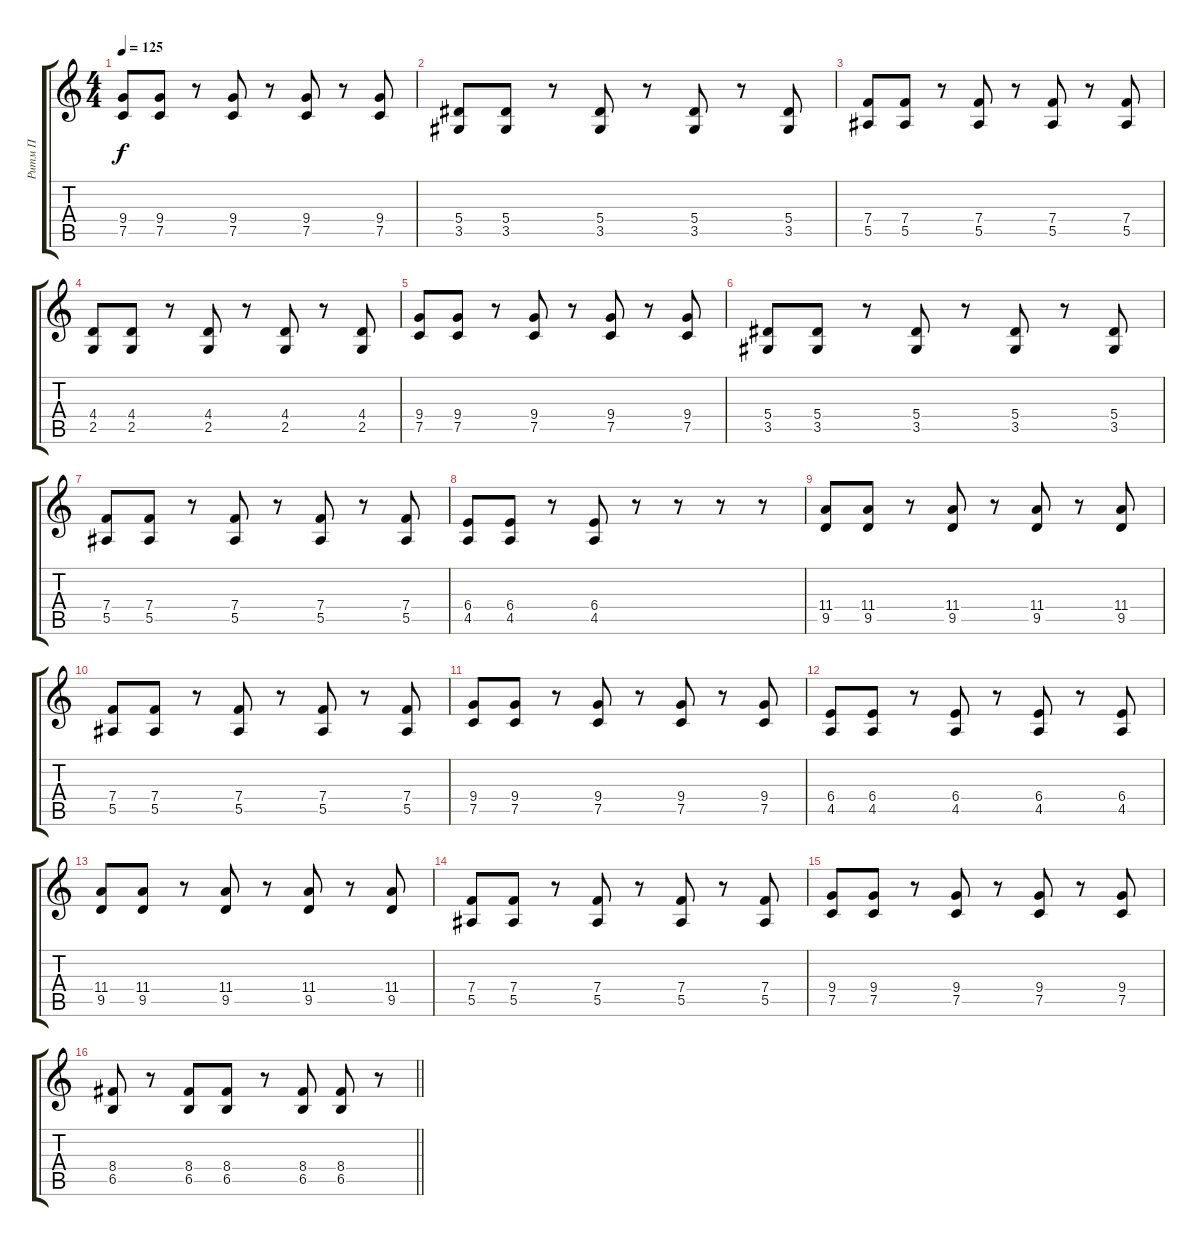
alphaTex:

\track ("Ритм П" "Ритм П") {instrument overdrivenguitar}
\staff {score tabs}
\tuning (C4 G3 Eb3 Bb2 F2 C2) {hide}
\ts (4 4)
\tempo 125
\clef g2
\ks c
(9.4 7.5).8{dy f} (9.4 7.5).8 r.8 (9.4 7.5).8 r.8 (9.4 7.5).8 r.8 (9.4 7.5).8 |
(5.4 3.5).8 (5.4 3.5).8 r.8 (5.4 3.5).8 r.8 (5.4 3.5).8 r.8 (5.4 3.5).8 |
(7.4 5.5).8 (7.4 5.5).8 r.8 (7.4 5.5).8 r.8 (7.4 5.5).8 r.8 (7.4 5.5).8 |
(4.4 2.5).8 (4.4 2.5).8 r.8 (4.4 2.5).8 r.8 (4.4 2.5).8 r.8 (4.4 2.5).8 |
(9.4 7.5).8 (9.4 7.5).8 r.8 (9.4 7.5).8 r.8 (9.4 7.5).8 r.8 (9.4 7.5).8 |
(5.4 3.5).8 (5.4 3.5).8 r.8 (5.4 3.5).8 r.8 (5.4 3.5).8 r.8 (5.4 3.5).8 |
(7.4 5.5).8 (7.4 5.5).8 r.8 (7.4 5.5).8 r.8 (7.4 5.5).8 r.8 (7.4 5.5).8 |
(6.4 4.5).8 (6.4 4.5).8 r.8 (6.4 4.5).8 r.8 r.8 r.8 r.8 |
(11.4 9.5).8 (11.4 9.5).8 r.8 (11.4 9.5).8 r.8 (11.4 9.5).8 r.8 (11.4 9.5).8 |
(7.4 5.5).8 (7.4 5.5).8 r.8 (7.4 5.5).8 r.8 (7.4 5.5).8 r.8 (7.4 5.5).8 |
(9.4 7.5).8 (9.4 7.5).8 r.8 (9.4 7.5).8 r.8 (9.4 7.5).8 r.8 (9.4 7.5).8 |
(6.4 4.5).8 (6.4 4.5).8 r.8 (6.4 4.5).8 r.8 (6.4 4.5).8 r.8 (6.4 4.5).8 |
(11.4 9.5).8 (11.4 9.5).8 r.8 (11.4 9.5).8 r.8 (11.4 9.5).8 r.8 (11.4 9.5).8 |
(7.4 5.5).8 (7.4 5.5).8 r.8 (7.4 5.5).8 r.8 (7.4 5.5).8 r.8 (7.4 5.5).8 |
(9.4 7.5).8 (9.4 7.5).8 r.8 (9.4 7.5).8 r.8 (9.4 7.5).8 r.8 (9.4 7.5).8 |
\barLineRight lightlight
(8.4 6.5).8 r.8 (8.4 6.5).8 (8.4 6.5).8 r.8 (8.4 6.5).8 (8.4 6.5).8 r.8
